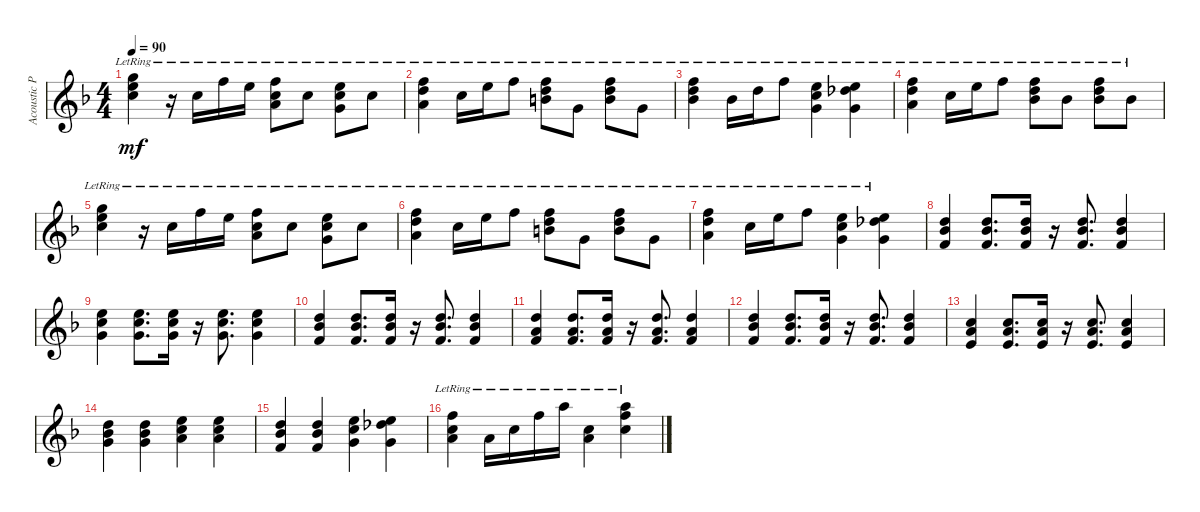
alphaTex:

\track ("Acoustic Piano (Staff 1)" "Acoustic P") {instrument acousticgrandpiano}
\staff {score}
\tuning (E4 B3 G3 D3 A2 E2 B1) {hide}
\ts (4 4)
\tempo 90
\clef g2
\ks f
(0.1{lr} 1.2{lr} 12.3{lr}).4{ot 8vb dy mf} r.16 1.2{lr}.16{ot 8vb} 1.1{lr}.16{ot 8vb} 0.1{lr}.16{ot 8vb} (1.1{lr} 1.2{lr} 2.3{lr}).8{ot 8vb} 1.2{lr}.8{ot 8vb} (0.1{lr} 1.2{lr} 0.3{lr}).8{ot 8vb} 1.2{lr}.8{ot 8vb} |
(1.1{lr} 3.2{lr} 2.3{lr}).4{ot 8vb} 1.2{lr}.16{ot 8vb} 0.1{lr}.16{ot 8vb} 1.1{lr}.8{ot 8vb} (1.1{lr} 3.2{lr} 4.3{lr}).8{ot 8vb} 0.3{lr}.8{ot 8vb} (1.1{lr} 3.2{lr} 4.3{lr}).8{ot 8vb} 0.3{lr}.8{ot 8vb} |
(1.1{lr} 3.2{lr} 3.3{lr}).4{ot 8vb} 3.3{lr}.16{ot 8vb} 3.2{lr}.16{ot 8vb} 1.1{lr}.8{ot 8vb} (0.1{lr} 1.2{lr} 0.3{lr}).4{ot 8vb} (0.1{lr} 2.2{lr} 0.3{lr}).4{ot 8vb} |
(1.1{lr} 3.2{lr} 2.3{lr}).4{ot 8vb} 1.2{lr}.16{ot 8vb} 0.1{lr}.16{ot 8vb} 1.1{lr}.8{ot 8vb} (1.1{lr} 3.2{lr} 3.3{lr}).8{ot 8vb} 3.3{lr}.8{ot 8vb} (1.1{lr} 3.2{lr} 3.3{lr}).8{ot 8vb} 3.3{lr}.8{ot 8vb} |
(0.1{lr} 1.2{lr} 12.3{lr}).4{ot 8vb} r.16 1.2{lr}.16{ot 8vb} 1.1{lr}.16{ot 8vb} 0.1{lr}.16{ot 8vb} (1.1{lr} 1.2{lr} 2.3{lr}).8{ot 8vb} 1.2{lr}.8{ot 8vb} (0.1{lr} 1.2{lr} 0.3{lr}).8{ot 8vb} 1.2{lr}.8{ot 8vb} |
(1.1{lr} 3.2{lr} 2.3{lr}).4{ot 8vb} 1.2{lr}.16{ot 8vb} 0.1{lr}.16{ot 8vb} 1.1{lr}.8{ot 8vb} (1.1{lr} 3.2{lr} 4.3{lr}).8{ot 8vb} 0.3{lr}.8{ot 8vb} (1.1{lr} 3.2{lr} 4.3{lr}).8{ot 8vb} 0.3{lr}.8{ot 8vb} |
(1.1{lr} 3.2{lr} 2.3{lr}).4{ot 8vb} 1.2{lr}.16{ot 8vb} 0.1{lr}.16{ot 8vb} 1.1{lr}.8{ot 8vb} (0.1{lr} 1.2{lr} 0.3{lr}).4{ot 8vb} (0.1{lr} 2.2{lr} 0.3{lr}).4{ot 8vb} |
(3.2 3.3 3.4).4{ot 8vb} (3.2 3.3 3.4).8{d ot 8vb} (3.2 3.3 3.4).16{ot 8vb} r.16 (3.2 3.3 3.4).8{d ot 8vb} (3.2 3.3 3.4).4{ot 8vb} |
(0.1 1.2 0.3).4{ot 8vb} (0.1 1.2 0.3).8{d ot 8vb} (0.1 1.2 0.3).16{ot 8vb} r.16 (0.1 1.2 0.3).8{d ot 8vb} (0.1 1.2 0.3).4{ot 8vb} |
(3.2 3.3 3.4).4{ot 8vb} (3.2 3.3 3.4).8{d ot 8vb} (3.2 3.3 3.4).16{ot 8vb} r.16 (3.2 3.3 3.4).8{d ot 8vb} (3.2 3.3 3.4).4{ot 8vb} |
(3.2 2.3 3.4).4{ot 8vb} (3.2 2.3 3.4).8{d ot 8vb} (3.2 2.3 3.4).16{ot 8vb} r.16 (3.2 2.3 3.4).8{d ot 8vb} (3.2 2.3 3.4).4{ot 8vb} |
(3.2 3.3 3.4).4{ot 8vb} (3.2 3.3 3.4).8{d ot 8vb} (3.2 3.3 3.4).16{ot 8vb} r.16 (3.2 3.3 3.4).8{d ot 8vb} (3.2 3.3 3.4).4{ot 8vb} |
(1.2 2.3 2.4).4{ot 8vb} (1.2 2.3 2.4).8{d ot 8vb} (1.2 2.3 2.4).16{ot 8vb} r.16 (1.2 2.3 2.4).8{d ot 8vb} (1.2 2.3 2.4).4{ot 8vb} |
(3.2 3.3 5.4).4{ot 8vb} (3.2 0.3 8.4).4{ot 8vb} (0.1 1.2 2.3).4{ot 8vb} (0.1 1.2 2.3).4{ot 8vb} |
(3.2 3.3 3.4).4{ot 8vb} (3.2 3.3 3.4).4{ot 8vb} (0.1 1.2 0.3).4{ot 8vb} (0.1 2.2 0.3).4{ot 8vb} |
(13.1{lr} 13.2{lr} 14.3{lr}).4 5.1{lr}.16 8.1{lr}.16 13.1{lr}.16 17.1{lr}.16 (8.1{lr} 10.2{lr}).4 (8.1{lr} 18.2{lr} 26.3{lr}).4
